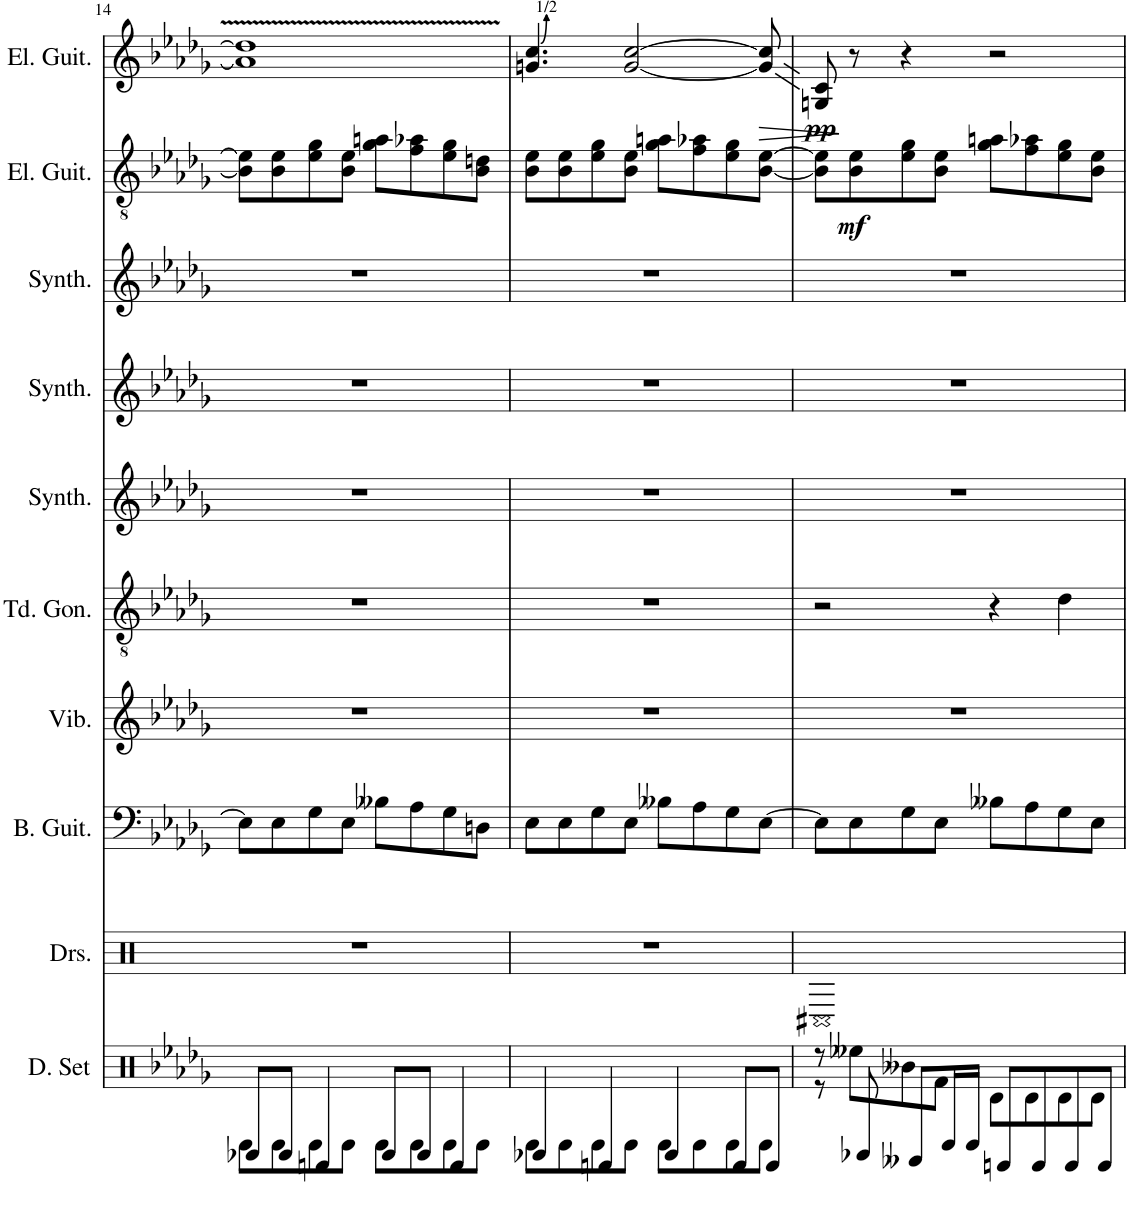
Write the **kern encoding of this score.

**kern	**kern	**kern	**kern	**kern	**kern	**kern	**kern	**kern	**dynam	**kern	**dynam
*part10	*part9	*part8	*part7	*part6	*part5	*part4	*part3	*part2	*part2	*part1	*part1
*staff10	*staff9	*staff8	*staff7	*staff6	*staff5	*staff4	*staff3	*staff2	*staff2	*staff1	*staff1
*I"ドラムセット	*I"Drumset	*I"Bass Guitar	*I"ビブラフォン	*I"チューンドゴング	*I"正弦波	*I"ストリング シンセサイザー	*I"ブラス シンセサイザー	*I"エレキギター	*	*I"エレキギター	*
*	*I'Drs.	*I'B. Guit.	*	*	*	*	*	*	*	*	*
!!LO:PB:g=z
*clefX	*clefX	*clefF4	*clefG2	*clefGv2	*clefG2	*clefG2	*clefG2	*clefGv2	*	*clefG2	*
*	*	*Trd7c12	*	*	*	*	*	*	*	*	*
*k[b-e-a-d-g-]	*k[]	*k[b-e-a-d-g-]	*k[b-e-a-d-g-]	*k[b-e-a-d-g-]	*k[b-e-a-d-g-]	*k[b-e-a-d-g-]	*k[b-e-a-d-g-]	*k[b-e-a-d-g-]	*	*k[b-e-a-d-g-]	*
*M4/4	*M4/4	*M4/4	*M4/4	*M4/4	*M4/4	*M4/4	*M4/4	*M4/4	*	*M4/4	*
=14	=14	=14	=14	=14	=14	=14	=14	=14	=14	=14	=14
*^	*	*	*	*	*	*	*	*	*	*	*
8FF-X/L	8AA\L	1r	8E-\L]	1r	1r	1r	1r	1r	8B-\] 8e-\]L	.	1a] 1dd]	.
8FF/J	8AA\	.	8E-\	.	.	.	.	.	8B-\ 8e-\	.	.	.
4DDn/	8AA\	.	8G-\	.	.	.	.	.	8e-\ 8g-\	.	.	.
.	8AA\J	.	8E-\J	.	.	.	.	.	8B-\ 8e-\J	.	.	.
8FF/L	8AA\L	.	8B--X\L	.	.	.	.	.	8g-\ 8an\L	.	.	.
8FF/J	8AA\	.	8A-\	.	.	.	.	.	8f\ 8a-X\	.	.	.
4DD/	8AA\	.	8G-\	.	.	.	.	.	8e-\ 8g-\	.	.	.
.	8AA\J	.	8Dn\J	.	.	.	.	.	8B-\ 8dn\J	.	.	.
=15	=15	=15	=15	=15	=15	=15	=15	=15	=15	=15	=15	=15
4FF-X/	8AA\L	1r	8E-\L	1r	1r	1r	1r	1r	8B-\ 8e-\L	.	4.gn/ 4.cc/	.
.	8AA\	.	8E-\	.	.	.	.	.	8B-\ 8e-\	.	.	.
4DDn/	8AA\	.	8G-\	.	.	.	.	.	8e-\ 8g-\	.	.	.
.	8AA\J	.	8E-\J	.	.	.	.	.	8B-\ 8e-\J	.	[2g/ [2cc/	.
4FF/	8AA\L	.	8B--X\L	.	.	.	.	.	8g-\ 8an\L	.	.	.
.	8AA\	.	8A-\	.	.	.	.	.	8f\ 8a-X\	.	.	.
8DD/L	8AA\	.	8G-\	.	.	.	.	.	8e-\ 8g-\	.	.	.
!	!	!	!	!	!	!	!	!	!	!	!	!LO:HP:b
8DD/J	8AA\J	.	[8E-\J	.	.	.	.	.	[8B-\ [8e-\J	.	8g/] 8cc/]	>
=16	=16	=16	=16	=16	=16	=16	=16	=16	=16	=16	=16	=16
!	!	!	!	!	!	!	!	!	!	!	!	!LO:DY:b
8r	8r	1C#X	8E-\L]	1r	2r	1r	1r	1r	8B-\] 8e-\]L	.	8Gn/ 8c/	pp
!	!	!	!	!	!	!	!	!	!	!LO:DY:b	!	!
8FF-X/	8ee--X\L	.	8E-\	.	.	.	.	.	8B-\ 8e-\	mf	8r	]
8EE--X/L	8b--X\	.	8G-\	.	.	.	.	.	8e-\ 8g-\	.	4r	.
16AA/L	8f\J	.	8E-\J	.	.	.	.	.	8B-\ 8e-\J	.	.	.
16AA/JJ	.	.	.	.	.	.	.	.	.	.	.	.
8DDn/L	8c\L	.	8B--X\L	.	4r	.	.	.	8g-\ 8an\L	.	2r	.
8DD/	8c\	.	8A-\	.	.	.	.	.	8f\ 8a-X\	.	.	.
8DD/	8c\	.	8G-\	.	4d-\	.	.	.	8e-\ 8g-\	.	.	.
8DD/J	8c\J	.	8E-\J	.	.	.	.	.	8B-\ 8e-\J	.	.	.
*v	*v	*	*	*	*	*	*	*	*	*	*	*
=	=	=	=	=	=	=	=	=	=	=	=
*-	*-	*-	*-	*-	*-	*-	*-	*-	*-	*-	*-
